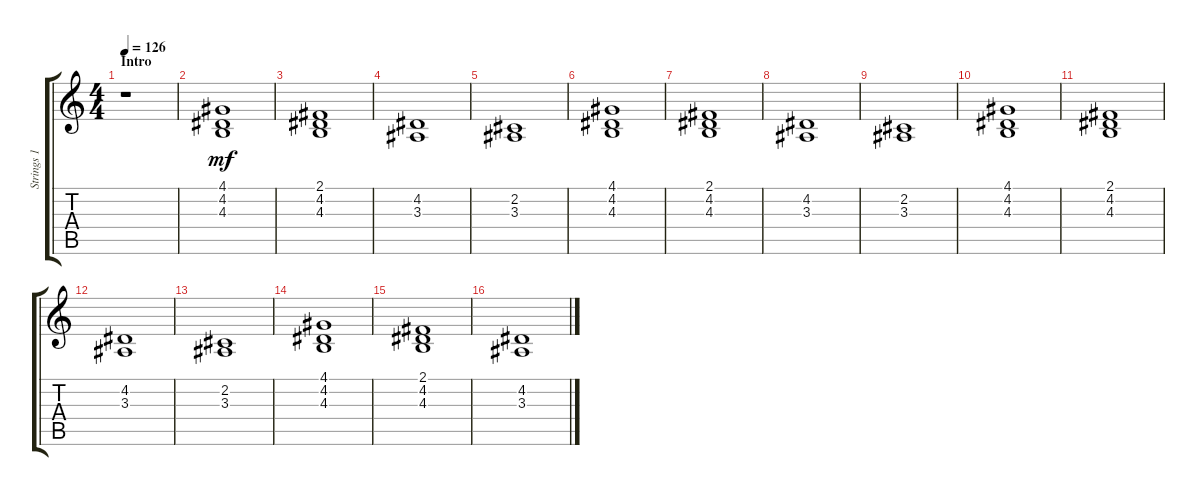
\track ("Strings 1" "Strings 1") {instrument synthstrings2}
\staff {score tabs}
\tuning (E4 B3 G3 D3 A2 E2) {hide}
\ts (4 4)
\section ("" "Intro")
\tempo 126
\clef g2
\ks c
r.1{dy mf instrument synthstrings2} |
(4.1 4.2 4.3).1 |
(2.1 4.2 4.3).1 |
(4.2 3.3).1 |
(2.2 3.3).1 |
(4.1 4.2 4.3).1 |
(2.1 4.2 4.3).1 |
(4.2 3.3).1 |
(2.2 3.3).1 |
(4.1 4.2 4.3).1 |
(2.1 4.2 4.3).1 |
(4.2 3.3).1 |
(2.2 3.3).1 |
(4.1 4.2 4.3).1 |
(2.1 4.2 4.3).1 |
(4.2 3.3).1
